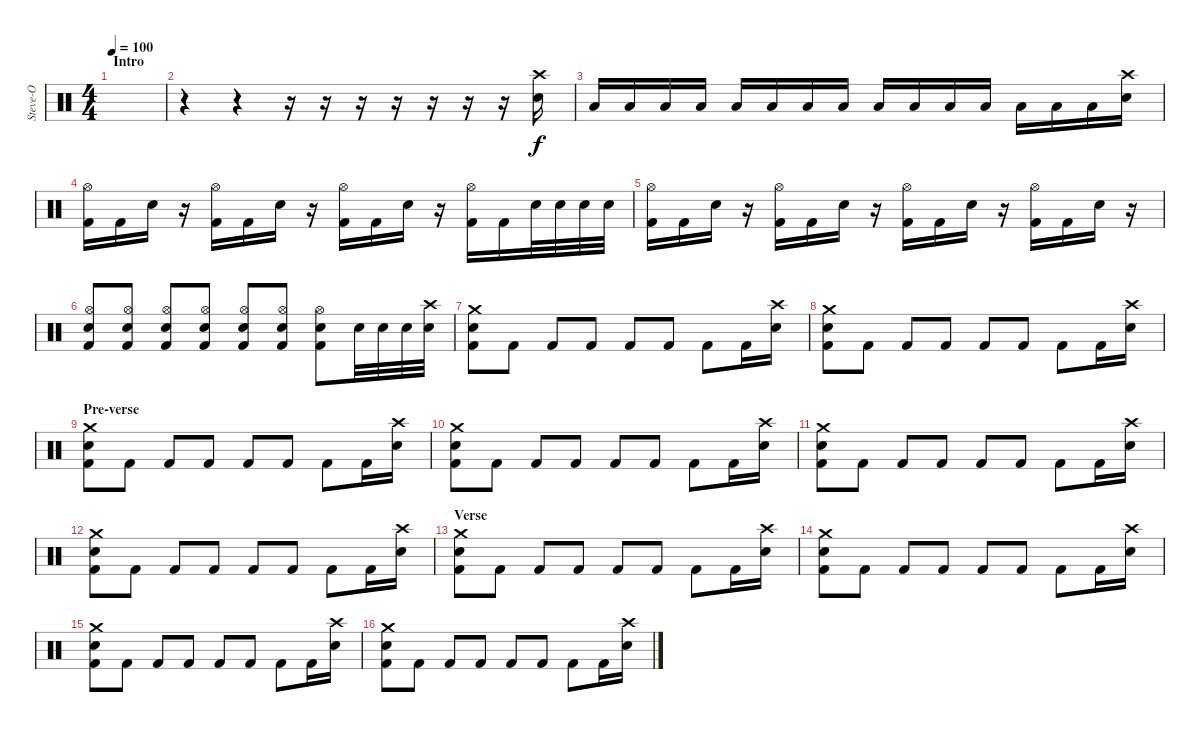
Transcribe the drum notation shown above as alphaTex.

\track ("Steve-O" "Steve-O") {instrument percussion}
\staff {score}
\articulation defaults
\ts (4 4)
\section ("" "Intro")
\tempo 100
\clef neutral
\ks c
|
r.4 r.4 r.16 r.16 r.16 r.16 r.16 r.16 r.16 ("Crash high (hit)" "Electric Snare (hit)").16 |
"Low Tom (hit)".16 "Low Tom (hit)".16 "Low Floor Tom (hit)".16 "Low Floor Tom (hit)".16 "Low Tom (hit)".16 "Low Tom (hit)".16 "Low Floor Tom (hit)".16 "Low Floor Tom (hit)".16 "Low Tom (hit)".16 "Low Tom (hit)".16 "Low Floor Tom (hit)".16 "Low Floor Tom (hit)".16 "Low Tom (hit)".16 "Low Tom (hit)".16 "Low Floor Tom (hit)".16 ("Crash high (hit)" "Electric Snare (hit)").16 |
("Hi-Hat (open)" "Kick (hit) 2").16 "Kick (hit) 2".16 "Electric Snare (hit)".16 r.16 ("Hi-Hat (open)" "Kick (hit) 2").16 "Kick (hit) 2".16 "Electric Snare (hit)".16 r.16 ("Hi-Hat (open)" "Kick (hit) 2").16 "Kick (hit) 2".16 "Electric Snare (hit)".16 r.16 ("Hi-Hat (open)" "Kick (hit) 2").16 "Kick (hit) 2".16 "Electric Snare (hit)".32 "Electric Snare (hit)".32 "Electric Snare (hit)".32 "Electric Snare (hit)".32 |
("Hi-Hat (open)" "Kick (hit) 2").16 "Kick (hit) 2".16 "Electric Snare (hit)".16 r.16 ("Hi-Hat (open)" "Kick (hit) 2").16 "Kick (hit) 2".16 "Electric Snare (hit)".16 r.16 ("Hi-Hat (open)" "Kick (hit) 2").16 "Kick (hit) 2".16 "Electric Snare (hit)".16 r.16 ("Hi-Hat (open)" "Kick (hit) 2").16 "Kick (hit) 2".16 "Electric Snare (hit)".16 r.16 |
("Hi-Hat (open)" "Electric Snare (hit)" "Kick (hit) 2").8 ("Hi-Hat (open)" "Electric Snare (hit)" "Kick (hit) 2").8 ("Hi-Hat (open)" "Electric Snare (hit)" "Kick (hit) 2").8 ("Hi-Hat (open)" "Electric Snare (hit)" "Kick (hit) 2").8 ("Hi-Hat (open)" "Electric Snare (hit)" "Kick (hit) 2").8 ("Hi-Hat (open)" "Electric Snare (hit)" "Kick (hit) 2").8 ("Hi-Hat (open)" "Electric Snare (hit)" "Kick (hit) 2").8 "Electric Snare (hit)".32 "Electric Snare (hit)".32 "Electric Snare (hit)".32 ("Crash high (hit)" "Electric Snare (hit)").32 |
("Crash medium (hit)" "Electric Snare (hit)" "Kick (hit) 2").8 "Kick (hit) 2".8 "Kick (hit) 2".8 "Kick (hit) 2".8 "Kick (hit) 2".8 "Kick (hit) 2".8 "Kick (hit) 2".8 "Kick (hit) 2".16 ("Crash high (hit)" "Electric Snare (hit)").16 |
("Crash medium (hit)" "Electric Snare (hit)" "Kick (hit) 2").8 "Kick (hit) 2".8 "Kick (hit) 2".8 "Kick (hit) 2".8 "Kick (hit) 2".8 "Kick (hit) 2".8 "Kick (hit) 2".8 "Kick (hit) 2".16 ("Crash high (hit)" "Electric Snare (hit)").16 |
\section ("" "Pre-verse")
("Crash medium (hit)" "Electric Snare (hit)" "Kick (hit) 2").8 "Kick (hit) 2".8 "Kick (hit) 2".8 "Kick (hit) 2".8 "Kick (hit) 2".8 "Kick (hit) 2".8 "Kick (hit) 2".8 "Kick (hit) 2".16 ("Crash high (hit)" "Electric Snare (hit)").16 |
("Crash medium (hit)" "Electric Snare (hit)" "Kick (hit) 2").8 "Kick (hit) 2".8 "Kick (hit) 2".8 "Kick (hit) 2".8 "Kick (hit) 2".8 "Kick (hit) 2".8 "Kick (hit) 2".8 "Kick (hit) 2".16 ("Crash high (hit)" "Electric Snare (hit)").16 |
("Crash medium (hit)" "Electric Snare (hit)" "Kick (hit) 2").8 "Kick (hit) 2".8 "Kick (hit) 2".8 "Kick (hit) 2".8 "Kick (hit) 2".8 "Kick (hit) 2".8 "Kick (hit) 2".8 "Kick (hit) 2".16 ("Crash high (hit)" "Electric Snare (hit)").16 |
("Crash medium (hit)" "Electric Snare (hit)" "Kick (hit) 2").8 "Kick (hit) 2".8 "Kick (hit) 2".8 "Kick (hit) 2".8 "Kick (hit) 2".8 "Kick (hit) 2".8 "Kick (hit) 2".8 "Kick (hit) 2".16 ("Crash high (hit)" "Electric Snare (hit)").16 |
\section ("" "Verse")
("Crash medium (hit)" "Electric Snare (hit)" "Kick (hit) 2").8 "Kick (hit) 2".8 "Kick (hit) 2".8 "Kick (hit) 2".8 "Kick (hit) 2".8 "Kick (hit) 2".8 "Kick (hit) 2".8 "Kick (hit) 2".16 ("Crash high (hit)" "Electric Snare (hit)").16 |
("Crash medium (hit)" "Electric Snare (hit)" "Kick (hit) 2").8 "Kick (hit) 2".8 "Kick (hit) 2".8 "Kick (hit) 2".8 "Kick (hit) 2".8 "Kick (hit) 2".8 "Kick (hit) 2".8 "Kick (hit) 2".16 ("Crash high (hit)" "Electric Snare (hit)").16 |
("Crash medium (hit)" "Electric Snare (hit)" "Kick (hit) 2").8 "Kick (hit) 2".8 "Kick (hit) 2".8 "Kick (hit) 2".8 "Kick (hit) 2".8 "Kick (hit) 2".8 "Kick (hit) 2".8 "Kick (hit) 2".16 ("Crash high (hit)" "Electric Snare (hit)").16 |
("Crash medium (hit)" "Electric Snare (hit)" "Kick (hit) 2").8 "Kick (hit) 2".8 "Kick (hit) 2".8 "Kick (hit) 2".8 "Kick (hit) 2".8 "Kick (hit) 2".8 "Kick (hit) 2".8 "Kick (hit) 2".16 ("Crash high (hit)" "Electric Snare (hit)").16
